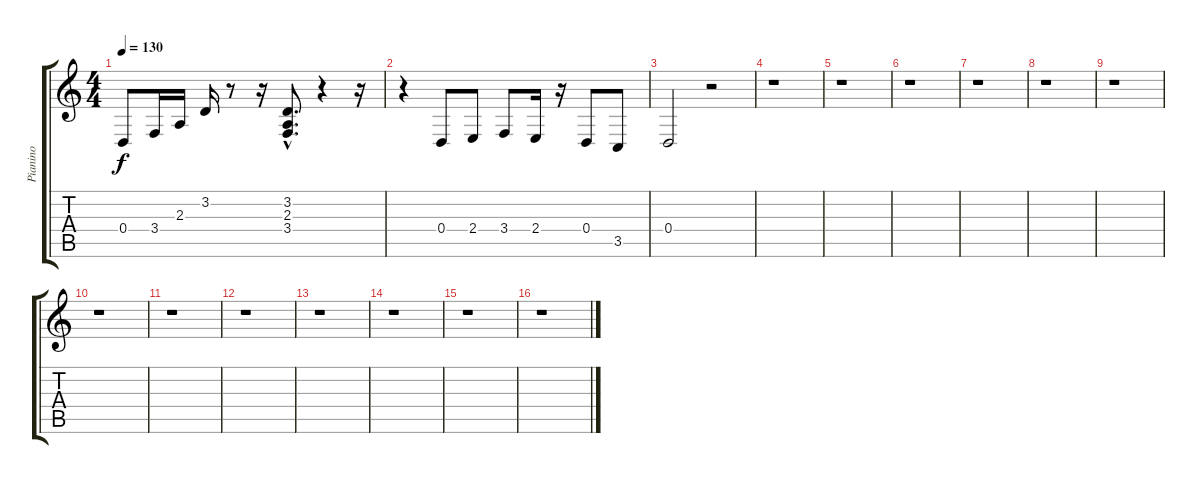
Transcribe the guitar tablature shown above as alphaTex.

\track ("Pianino" "Pianino") {instrument brightacousticpiano}
\staff {score tabs}
\tuning (E4 B3 G3 D3 A2 E2) {hide}
\ts (4 4)
\tempo 130
\clef g2
\ks c
0.4.8{dy f} 3.4.16 2.3.16 3.2.16 r.8 r.16 (3.2{hac} 2.3{hac} 3.4{hac}).8{d} r.4 r.16 |
r.4 0.4.8 2.4.8 3.4.8 2.4.16 r.16 0.4.8 3.5.8 |
0.4.2 r.2 |
r.1 |
r.1 |
r.1 |
r.1 |
r.1 |
r.1 |
r.1 |
r.1 |
r.1 |
r.1 |
r.1 |
r.1 |
r.1
